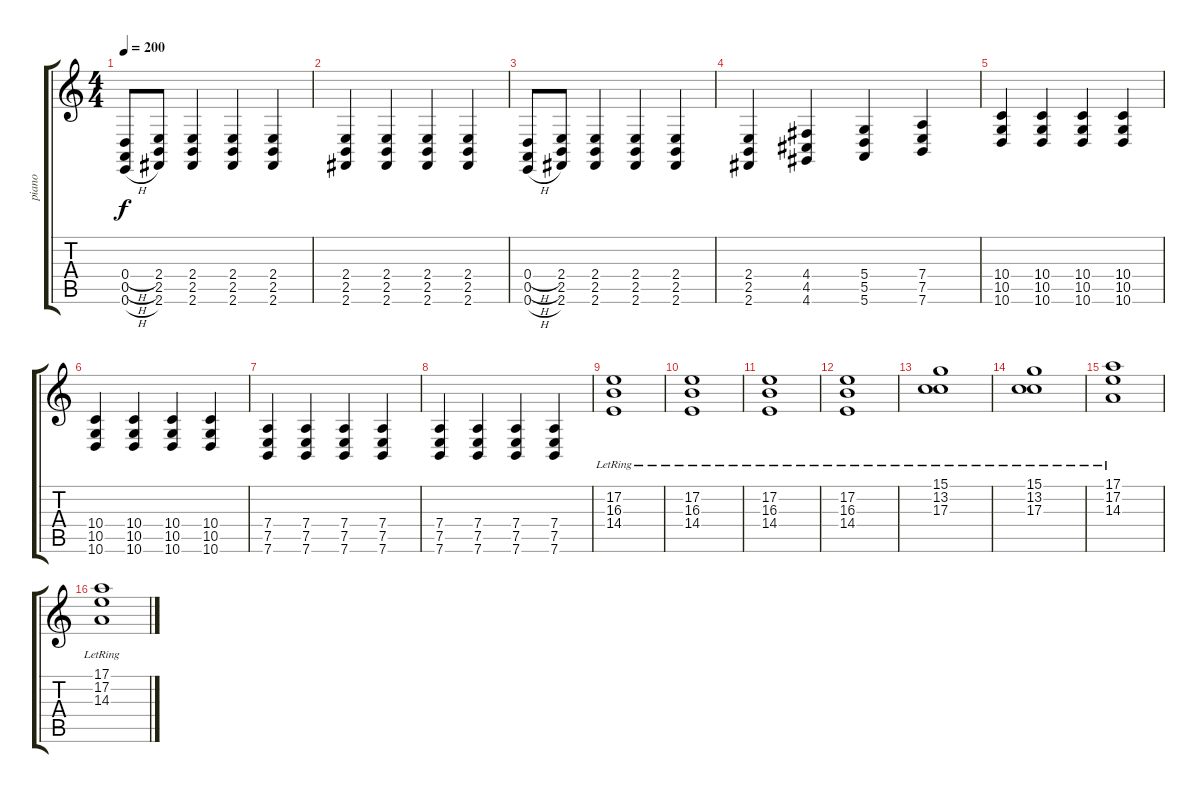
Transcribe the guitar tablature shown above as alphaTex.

\track ("piano" "piano") {instrument acousticgrandpiano}
\staff {score tabs}
\tuning (E4 B3 G3 D3 A2 E2) {hide}
\ts (4 4)
\tempo 200
\clef g2
\ks c
(0.4{h} 0.5{h} 0.6{h}).8{dy f} (2.4 2.5 2.6).8 (2.4 2.5 2.6).4 (2.4 2.5 2.6).4 (2.4 2.5 2.6).4 |
(2.4 2.5 2.6).4 (2.4 2.5 2.6).4 (2.4 2.5 2.6).4 (2.4 2.5 2.6).4 |
(0.4{h} 0.5{h} 0.6{h}).8 (2.4 2.5 2.6).8 (2.4 2.5 2.6).4 (2.4 2.5 2.6).4 (2.4 2.5 2.6).4 |
(2.4 2.5 2.6).4 (4.4 4.5 4.6).4 (5.4 5.5 5.6).4 (7.4 7.5 7.6).4 |
(10.4 10.5 10.6).4 (10.4 10.5 10.6).4 (10.4 10.5 10.6).4 (10.4 10.5 10.6).4 |
(10.4 10.5 10.6).4 (10.4 10.5 10.6).4 (10.4 10.5 10.6).4 (10.4 10.5 10.6).4 |
(7.4 7.5 7.6).4 (7.4 7.5 7.6).4 (7.4 7.5 7.6).4 (7.4 7.5 7.6).4 |
(7.4 7.5 7.6).4 (7.4 7.5 7.6).4 (7.4 7.5 7.6).4 (7.4 7.5 7.6).4 |
(17.2{lr} 16.3{lr} 14.4{lr}).1 |
(17.2{lr} 16.3{lr} 14.4{lr}).1 |
(17.2{lr} 16.3{lr} 14.4{lr}).1 |
(17.2{lr} 16.3{lr} 14.4{lr}).1 |
(15.1{lr} 13.2{lr} 17.3{lr}).1 |
(15.1{lr} 13.2{lr} 17.3{lr}).1 |
(17.1{lr} 17.2{lr} 14.3{lr}).1 |
(17.1{lr} 17.2{lr} 14.3{lr}).1
